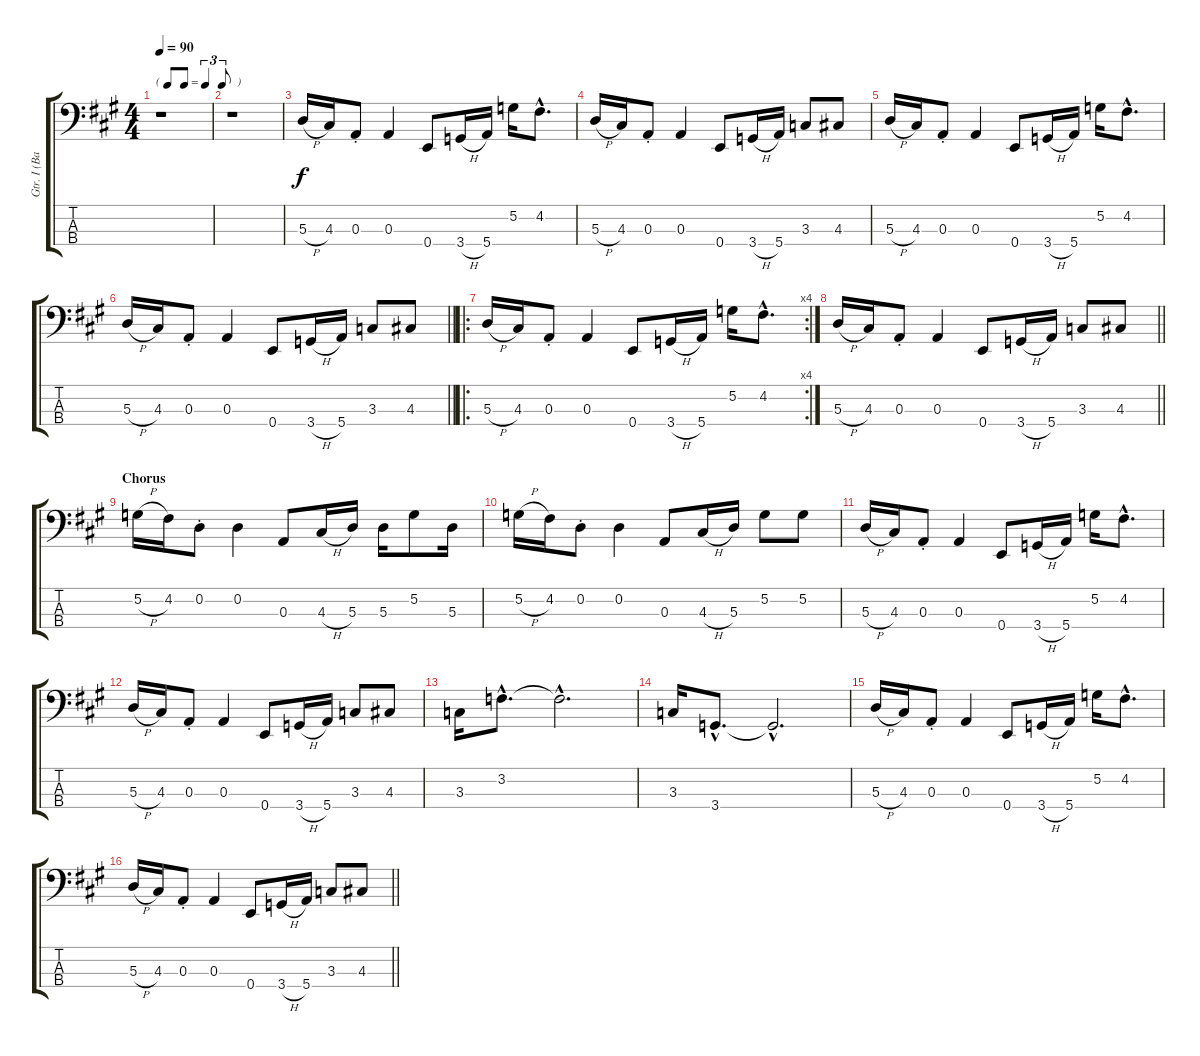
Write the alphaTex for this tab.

\track ("Gtr. I (Bass)" "Gtr. I (Ba") {instrument electricbassfinger}
\staff {score tabs}
\tuning (G2 D2 A1 E1) {hide}
\ts (4 4)
\tf triplet8th
\tempo 90
\clef f4
\ks a
r.1{dy f instrument electricbassfinger} |
r.1 |
5.3{h}.16 4.3.16 0.3{st}.8 0.3.4 0.4.8 3.4{h}.16 5.4.16 5.2.16 4.2{hac}.8{d} |
5.3{h}.16 4.3.16 0.3{st}.8 0.3.4 0.4.8 3.4{h}.16 5.4.16 3.3.8 4.3.8 |
5.3{h}.16 4.3.16 0.3{st}.8 0.3.4 0.4.8 3.4{h}.16 5.4.16 5.2.16 4.2{hac}.8{d} |
\barLineRight lightlight
5.3{h}.16 4.3.16 0.3{st}.8 0.3.4 0.4.8 3.4{h}.16 5.4.16 3.3.8 4.3.8 |
\ro
\rc 4
5.3{h}.16 4.3.16 0.3{st}.8 0.3.4 0.4.8 3.4{h}.16 5.4.16 5.2.16 4.2{hac}.8{d} |
\barLineRight lightlight
5.3{h}.16 4.3.16 0.3{st}.8 0.3.4 0.4.8 3.4{h}.16 5.4.16 3.3.8 4.3.8 |
\section ("" "Chorus")
5.2{h}.16 4.2.16 0.2{st}.8 0.2.4 0.3.8 4.3{h}.16 5.3.16 5.3.16 5.2.8 5.3.16 |
5.2{h}.16 4.2.16 0.2{st}.8 0.2.4 0.3.8 4.3{h}.16 5.3.16 5.2.8 5.2.8 |
5.3{h}.16 4.3.16 0.3{st}.8 0.3.4 0.4.8 3.4{h}.16 5.4.16 5.2.16 4.2{hac}.8{d} |
5.3{h}.16 4.3.16 0.3{st}.8 0.3.4 0.4.8 3.4{h}.16 5.4.16 3.3.8 4.3.8 |
3.3.16 3.2{hac}.8{d} 3.2{hac t}.2{d} |
3.3.16 3.4{hac}.8{d} 3.4{hac t}.2{d} |
5.3{h}.16 4.3.16 0.3{st}.8 0.3.4 0.4.8 3.4{h}.16 5.4.16 5.2.16 4.2{hac}.8{d} |
\barLineRight lightlight
5.3{h}.16 4.3.16 0.3{st}.8 0.3.4 0.4.8 3.4{h}.16 5.4.16 3.3.8 4.3.8
